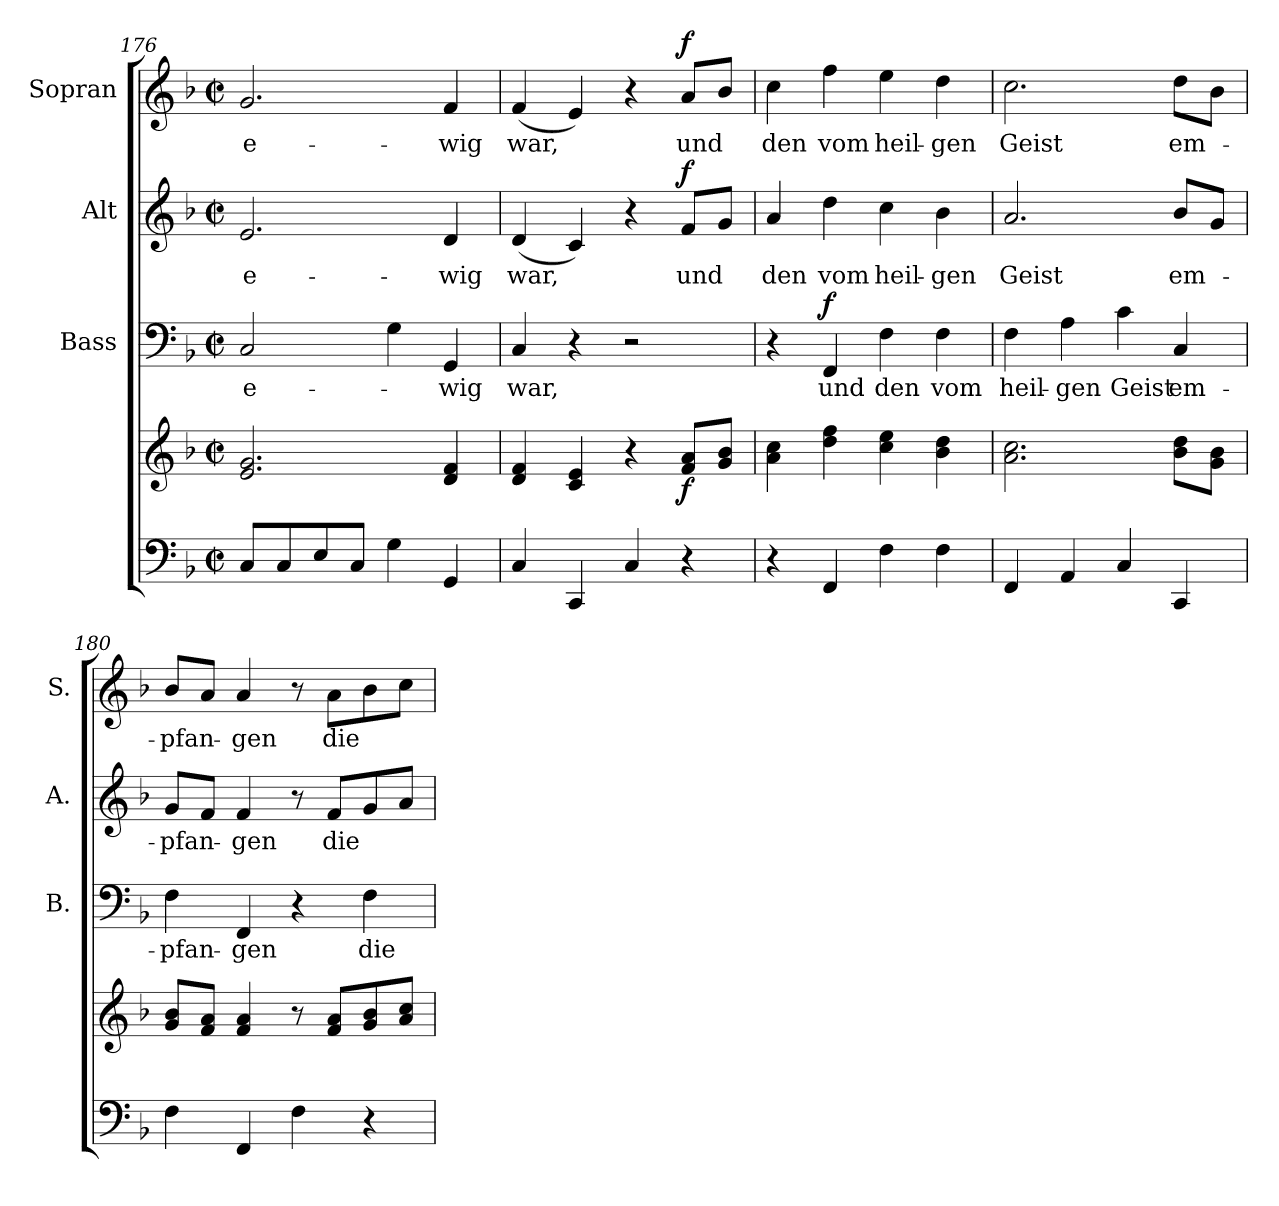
**kern	**kern	**dynam	**kern	**text	**dynam	**kern	**text	**dynam	**kern	**text	**dynam
*part4	*part4	*part4	*part3	*part3	*part3	*part2	*part2	*part2	*part1	*part1	*part1
*staff5	*staff4	*staff4/5	*staff3	*staff3	*staff3	*staff2	*staff2	*staff2	*staff1	*staff1	*staff1
*	*	*	*I"Bass	*	*	*I"Alt	*	*	*I"Sopran	*	*
*	*	*	*I'B.	*	*	*I'A.	*	*	*I'S.	*	*
!!LO:LB:g=z
*clefF4	*clefG2	*	*clefF4	*	*	*clefG2	*	*	*clefG2	*	*
*k[b-]	*k[b-]	*	*k[b-]	*	*	*k[b-]	*	*	*k[b-]	*	*
*F:	*F:	*	*F:	*	*	*F:	*	*	*F:	*	*
*M2/2	*M2/2	*	*M2/2	*	*	*M2/2	*	*	*M2/2	*	*
*met(c|)	*met(c|)	*	*met(c|)	*	*	*met(c|)	*	*	*met(c|)	*	*
=176	=176	=176	=176	=176	=176	=176	=176	=176	=176	=176	=176
!	!	!	!	!LO:LY:b	!	!	!LO:LY:b	!	!	!LO:LY:b	!
8C/L	2.e/ 2.g/	.	2C/	e-	.	2.e/	e-	.	2.g/	e-	.
8C/	.	.	.	.	.	.	.	.	.	.	.
8E/	.	.	.	.	.	.	.	.	.	.	.
8C/J	.	.	.	.	.	.	.	.	.	.	.
4G\	.	.	4G\	.	.	.	.	.	.	.	.
!	!	!	!	!LO:LY:b	!	!	!LO:LY:b	!	!	!LO:LY:b	!
4GG/	4d/ 4f/	.	4GG/	-wig	.	4d/	-wig	.	4f/	-wig	.
=177	=177	=177	=177	=177	=177	=177	=177	=177	=177	=177	=177
!	!	!	!	!LO:LY:b	!	!	!LO:LY:b	!	!	!LO:LY:b	!
4C/	4d/ 4f/	.	4C/	war,	.	(<4d/	war,	.	(<4f/	war,	.
4CC/	4c/ 4e/	.	4r	.	.	4c/)	.	.	4e/)	.	.
4C/	4r	.	2r	.	.	4r	.	.	4r	.	.
!	!	!LO:DY:b	!	!	!	!	!LO:LY:b	!LO:DY:a	!	!LO:LY:b	!LO:DY:a
4r	8f/ 8a/L	f	.	.	.	8f/L	und	f	8a/L	und	f
.	8g/ 8b-/J	.	.	.	.	8g/J	.	.	8b-/J	.	.
=178	=178	=178	=178	=178	=178	=178	=178	=178	=178	=178	=178
!	!	!	!	!	!	!	!LO:LY:b	!	!	!LO:LY:b	!
4r	4a\ 4cc\	.	4r	.	.	4a/	den	.	4cc\	den	.
!	!	!	!	!LO:LY:b	!LO:DY:a	!	!LO:LY:b	!	!	!LO:LY:b	!
4FF/	4dd\ 4ff\	.	4FF/	und	f	4dd\	vom	.	4ff\	vom	.
!	!	!	!	!LO:LY:b	!	!	!LO:LY:b	!	!	!LO:LY:b	!
4F\	4cc\ 4ee\	.	4F\	den	.	4cc\	heil-	.	4ee\	heil-	.
!	!	!	!	!LO:LY:b	!	!	!LO:LY:b	!	!	!LO:LY:b	!
4F\	4b-\ 4dd\	.	4F\	vom	.	4b-\	-gen	.	4dd\	-gen	.
=179	=179	=179	=179	=179	=179	=179	=179	=179	=179	=179	=179
!	!	!	!	!LO:LY:b	!	!	!LO:LY:b	!	!	!LO:LY:b	!
4FF/	2.a\ 2.cc\	.	4F\	heil-	.	2.a/	Geist	.	2.cc\	Geist	.
!	!	!	!	!LO:LY:b	!	!	!	!	!	!	!
4AA/	.	.	4A\	-gen	.	.	.	.	.	.	.
!	!	!	!	!LO:LY:b	!	!	!	!	!	!	!
4C/	.	.	4c\	Geist	.	.	.	.	.	.	.
!	!	!	!	!LO:LY:b	!	!	!LO:LY:b	!	!	!LO:LY:b	!
4CC/	8b-\ 8dd\L	.	4C/	em-	.	8b-/L	em-	.	8dd\L	em-	.
.	8g\ 8b-\J	.	.	.	.	8g/J	.	.	8b-\J	.	.
=180	=180	=180	=180	=180	=180	=180	=180	=180	=180	=180	=180
!	!	!	!	!LO:LY:b	!	!	!LO:LY:b	!	!	!LO:LY:b	!
4F\	8g/ 8b-/L	.	4F\	-pfan-	.	8g/L	-pfan-	.	8b-/L	-pfan-	.
.	8f/ 8a/J	.	.	.	.	8f/J	.	.	8a/J	.	.
!	!	!	!	!LO:LY:b	!	!	!LO:LY:b	!	!	!LO:LY:b	!
4FF/	4f/ 4a/	.	4FF/	-gen	.	4f/	-gen	.	4a/	-gen	.
4F\	8r	.	4r	.	.	8r	.	.	8r	.	.
!	!	!	!	!	!	!	!LO:LY:b	!	!	!LO:LY:b	!
.	8f/ 8a/L	.	.	.	.	8f/L	die	.	8a\L	die	.
!	!	!	!	!LO:LY:b	!	!	!	!	!	!	!
4r	8g/ 8b-/	.	4F\	die	.	8g/	.	.	8b-\	.	.
.	8a/ 8cc/J	.	.	.	.	8a/J	.	.	8cc\J	.	.
=	=	=	=	=	=	=	=	=	=	=	=
*-	*-	*-	*-	*-	*-	*-	*-	*-	*-	*-	*-
